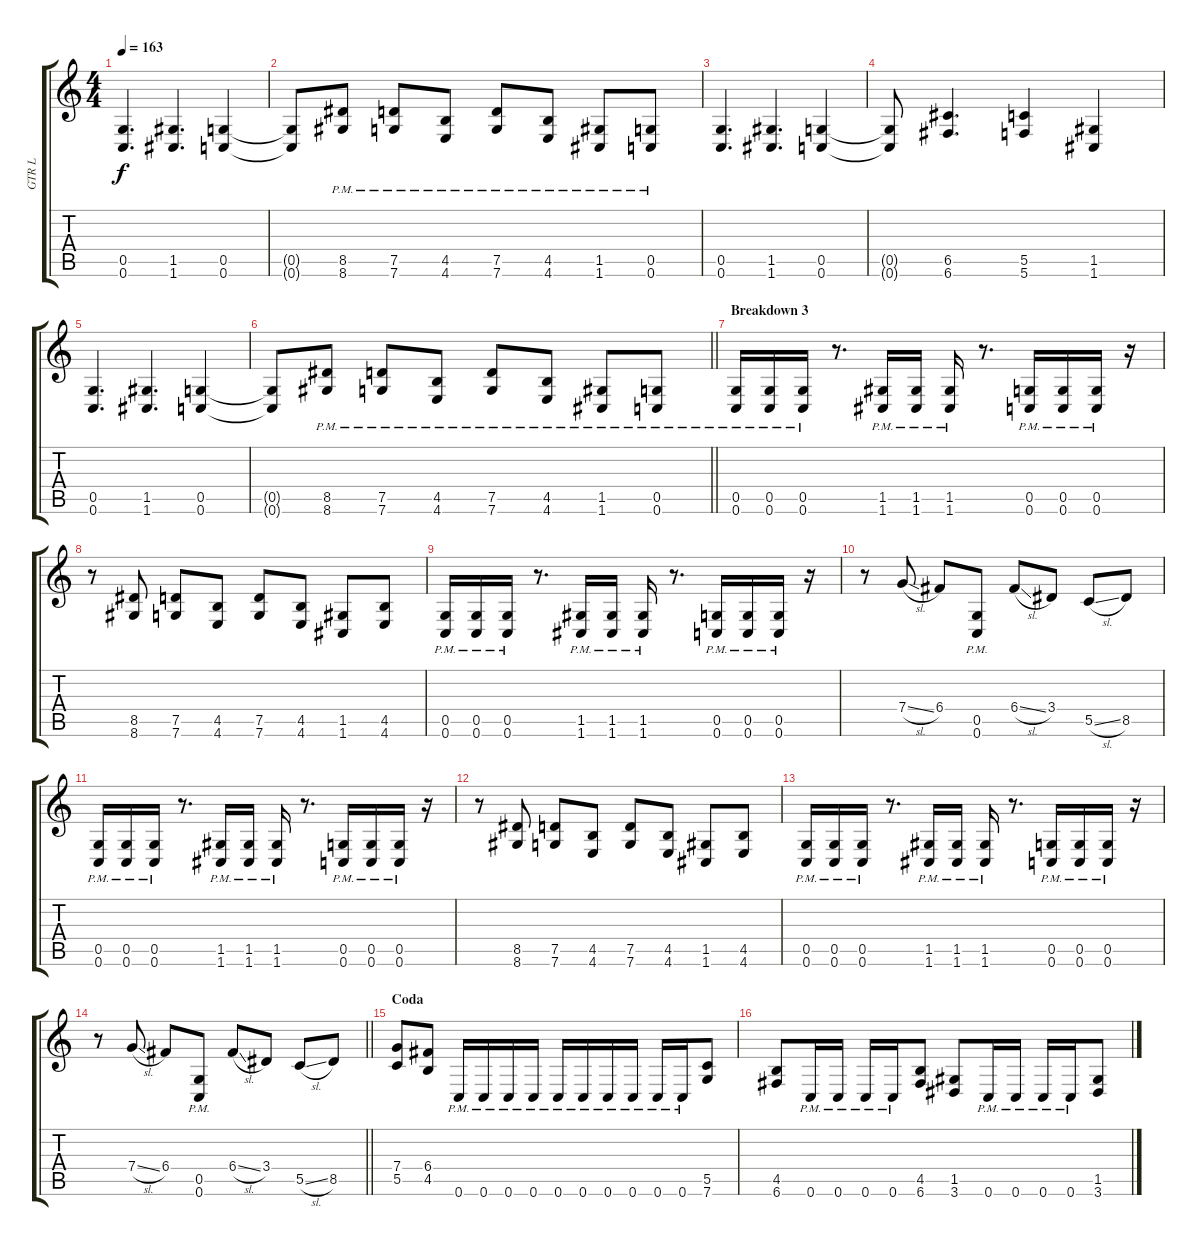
\track ("GTR L" "GTR L") {instrument distortionguitar}
\staff {score tabs}
\tuning (D4 A3 F3 C3 G2 C2) {hide}
\ts (4 4)
\tempo 163
\clef g2
\ks c
(0.5 0.6).4{d dy f} (1.5 1.6).4{d} (0.5 0.6).4 |
(0.5{t} 0.6{t}).8 (8.5{pm} 8.6{pm}).8 (7.5{pm} 7.6{pm}).8 (4.5{pm} 4.6{pm}).8 (7.5{pm} 7.6{pm}).8 (4.5{pm} 4.6{pm}).8 (1.5{pm} 1.6{pm}).8 (0.5{pm} 0.6{pm}).8 |
(0.5 0.6).4{d} (1.5 1.6).4{d} (0.5 0.6).4 |
(0.5{t} 0.6{t}).8 (6.5 6.6).4{d} (5.5 5.6).4 (1.5 1.6).4 |
(0.5 0.6).4{d} (1.5 1.6).4{d} (0.5 0.6).4 |
\barLineRight lightlight
(0.5{t} 0.6{t}).8 (8.5{pm} 8.6{pm}).8 (7.5{pm} 7.6{pm}).8 (4.5{pm} 4.6{pm}).8 (7.5{pm} 7.6{pm}).8 (4.5{pm} 4.6{pm}).8 (1.5{pm} 1.6{pm}).8 (0.5{pm} 0.6{pm}).8 |
\section ("" "Breakdown 3")
(0.5{pm} 0.6{pm}).16 (0.5{pm} 0.6{pm}).16 (0.5{pm} 0.6{pm}).16 r.8{d} (1.5{pm} 1.6{pm}).16 (1.5{pm} 1.6{pm}).16 (1.5{pm} 1.6{pm}).16 r.8{d} (0.5{pm} 0.6{pm}).16 (0.5{pm} 0.6{pm}).16 (0.5{pm} 0.6{pm}).16 r.16 |
r.8 (8.5 8.6).8 (7.5 7.6).8 (4.5 4.6).8 (7.5 7.6).8 (4.5 4.6).8 (1.5 1.6).8 (4.5 4.6).8 |
(0.5{pm} 0.6{pm}).16 (0.5{pm} 0.6{pm}).16 (0.5{pm} 0.6{pm}).16 r.8{d} (1.5{pm} 1.6{pm}).16 (1.5{pm} 1.6{pm}).16 (1.5{pm} 1.6{pm}).16 r.8{d} (0.5{pm} 0.6{pm}).16 (0.5{pm} 0.6{pm}).16 (0.5{pm} 0.6{pm}).16 r.16 |
r.8 7.4{sl}.8 6.4.8 (0.5{pm} 0.6{pm}).8 6.4{sl}.8 3.4.8 5.5{sl}.8 8.5.8 |
(0.5{pm} 0.6{pm}).16 (0.5{pm} 0.6{pm}).16 (0.5{pm} 0.6{pm}).16 r.8{d} (1.5{pm} 1.6{pm}).16 (1.5{pm} 1.6{pm}).16 (1.5{pm} 1.6{pm}).16 r.8{d} (0.5{pm} 0.6{pm}).16 (0.5{pm} 0.6{pm}).16 (0.5{pm} 0.6{pm}).16 r.16 |
r.8 (8.5 8.6).8 (7.5 7.6).8 (4.5 4.6).8 (7.5 7.6).8 (4.5 4.6).8 (1.5 1.6).8 (4.5 4.6).8 |
(0.5{pm} 0.6{pm}).16 (0.5{pm} 0.6{pm}).16 (0.5{pm} 0.6{pm}).16 r.8{d} (1.5{pm} 1.6{pm}).16 (1.5{pm} 1.6{pm}).16 (1.5{pm} 1.6{pm}).16 r.8{d} (0.5{pm} 0.6{pm}).16 (0.5{pm} 0.6{pm}).16 (0.5{pm} 0.6{pm}).16 r.16 |
\barLineRight lightlight
r.8 7.4{sl}.8 6.4.8 (0.5{pm} 0.6{pm}).8 6.4{sl}.8 3.4.8 5.5{sl}.8 8.5.8 |
\section ("" "Coda")
(7.4 5.5).8 (6.4 4.5).8 0.6{pm}.16 0.6{pm}.16 0.6{pm}.16 0.6{pm}.16 0.6{pm}.16 0.6{pm}.16 0.6{pm}.16 0.6{pm}.16 0.6{pm}.16 0.6{pm}.16 (5.5 7.6).8 |
(4.5 6.6).8 0.6{pm}.16 0.6{pm}.16 0.6{pm}.16 0.6{pm}.16 (4.5 6.6).8 (1.5 3.6).8 0.6{pm}.16 0.6{pm}.16 0.6{pm}.16 0.6{pm}.16 (1.5 3.6).8
